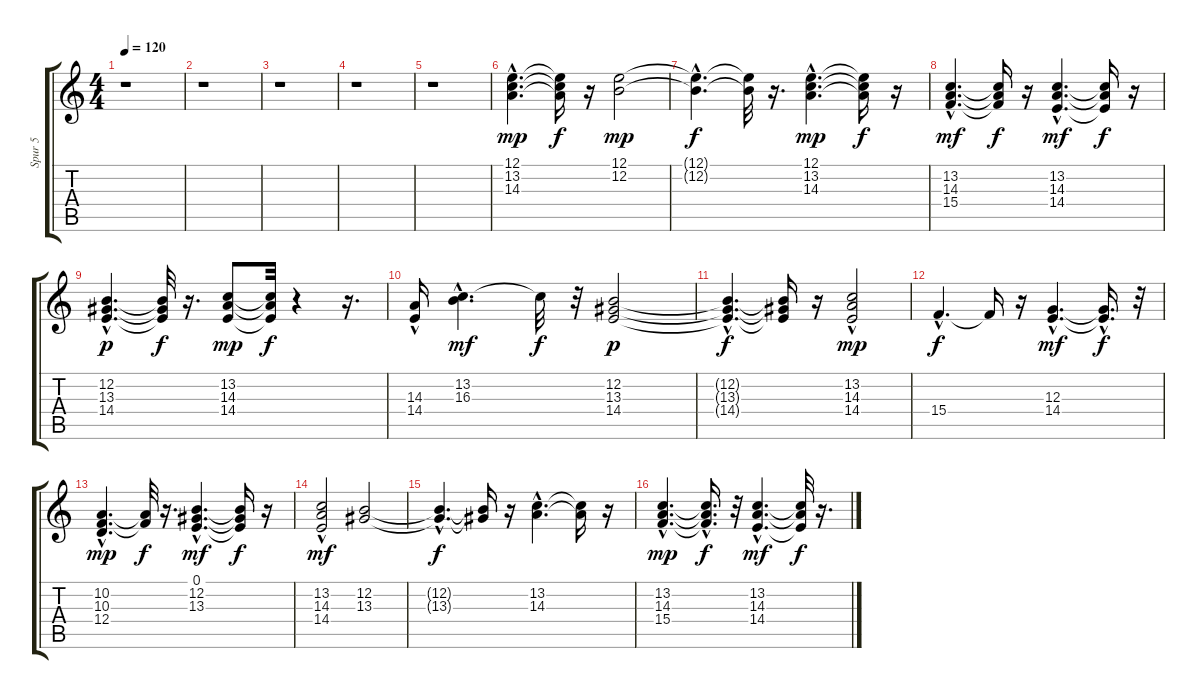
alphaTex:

\track ("Spur 5" "Spur 5") {instrument orchestrahit}
\staff {score tabs}
\tuning (E4 B3 G3 D3 A2 E2) {hide}
\ts (4 4)
\tempo 120
\clef g2
\ks c
r.1{dy mp instrument orchestrahit} |
r.1 |
r.1 |
r.1 |
r.1 |
(12.1{hac} 13.2{hac} 14.3{hac}).4{d instrument orchestrahit} (12.1{t} 13.2{t} 14.3{t}).16{dy f} r.16 (12.1 12.2).2{dy mp} |
(12.1{hac t} 12.2{hac t}).4{d dy f} (12.1{t} 12.2{t}).32 r.16{d} (12.1{hac} 13.2{hac} 14.3{hac}).4{d dy mp} (12.1{t} 13.2{t} 14.3{t}).16{dy f} r.16 |
(13.2{hac} 14.3{hac} 15.4{hac}).4{d dy mf} (13.2{t} 14.3{t} 15.4{t}).16{dy f} r.16 (13.2{hac} 14.3{hac} 14.4{hac}).4{d dy mf} (13.2{t} 14.3{t} 14.4{t}).16{dy f} r.16 |
(12.2{hac} 13.3{hac} 14.4{hac}).4{d dy p} (12.2{t} 13.3{t} 14.4{t}).32{dy f} r.16{d} (13.2 14.3 14.4).8{dy mp} (13.2{t} 14.3{t} 14.4{t}).32{dy f} r.4 r.16{d} |
(14.3{hac} 14.4{hac}).16 (13.2{hac} 16.3).4{d dy mf} 13.2{t}.32{dy f} r.32 (12.2 13.3 14.4).2{dy p} |
(12.2{hac t} 13.3{hac t} 14.4{hac t}).4{d dy f} (12.2{t} 13.3{t} 14.4{t}).16 r.16 (13.2 14.3{hac} 14.4{hac}).2{dy mp} |
15.4{hac}.4{d dy f} 15.4{t}.16 r.16 (12.3{hac} 14.4{hac}).4{d dy mf} (12.3{hac t} 14.4{hac t}).16{d dy f} r.32 |
(10.2{hac} 10.3{hac} 12.4{hac}).4{d dy mp instrument orchestrahit} (10.2{t} 10.3{t}).32{dy f} r.16{d} (0.1{hac} 12.2{hac} 13.3{hac}).4{d dy mf} (0.1{t} 12.2{t} 13.3{t}).16{dy f} r.16 |
(13.2{hac} 14.3{hac} 14.4).2{dy mf} (12.2 13.3).2 |
(12.2{hac t} 13.3{hac t}).4{d dy f} (12.2{t} 13.3{t}).16 r.16 (13.2{hac} 14.3{hac}).4{d} (13.2{t} 14.3{t}).16 r.16 |
(13.2{hac} 14.3{hac} 15.4{hac}).4{d dy mp instrument orchestrahit} (13.2{hac t} 14.3{hac t} 15.4{t}).16{d dy f} r.32 (13.2{hac} 14.3{hac} 14.4{hac}).4{d dy mf} (13.2{t} 14.3{t} 14.4{t}).32{dy f} r.16{d}
